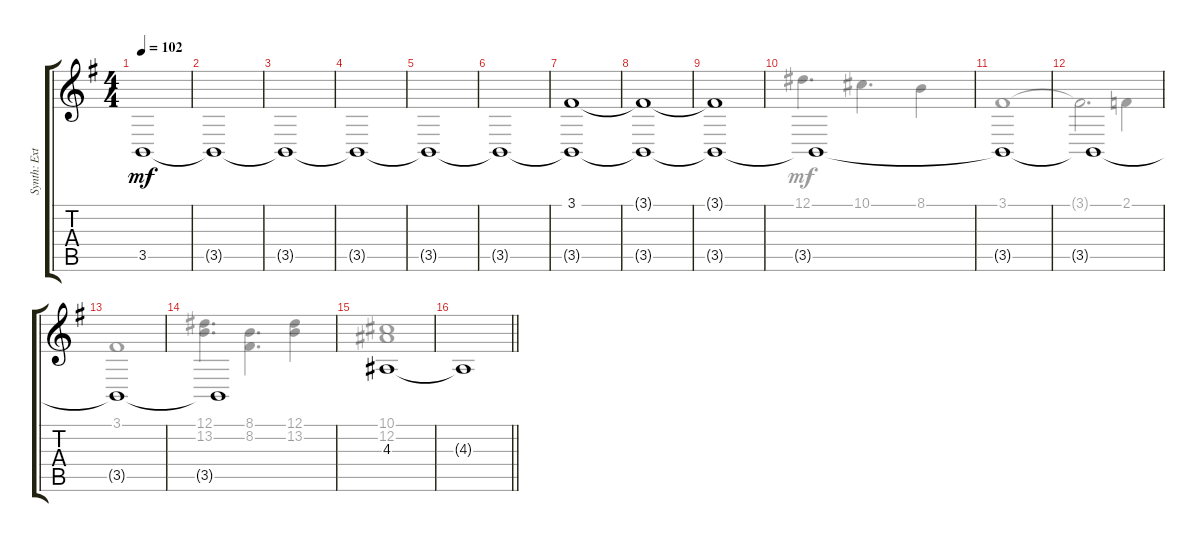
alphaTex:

\track ("Synth: Extra" "Synth: Ext") {instrument synthstrings1}
\staff {score tabs}
\tuning (Eb4 Bb3 Gb3 Db3 Ab2 Eb2) {hide}
\voice
\ts (4 4)
\tempo 102
\clef g2
\ks g
3.5{t}.1{dy mf} |
3.5{t}.1 |
3.5{t}.1 |
3.5{t}.1 |
3.5{t}.1 |
3.5{t}.1 |
(3.1 3.5{t}).1 |
(3.1{t} 3.5{t}).1 |
(3.1{t} 3.5{t}).1 |
3.5{t}.1 |
3.5{t}.1 |
3.5{t}.1 |
3.5{t}.1 |
3.5{t}.1 |
4.3.1 |
\barLineRight lightlight
4.3{t}.1
\voice
\clef g2
\ottava regular
\simile none
\ks g
|
|
|
|
|
|
|
|
|
12.1.4{d} 10.1.4{d} 8.1.4 |
3.1.1 |
3.1{t}.2{d} 2.1.4 |
3.1.1 |
(12.1 13.2).4{d} (8.1 8.2).4{d} (12.1 13.2).4 |
(10.1 12.2).1 |
\barLineRight lightlight
